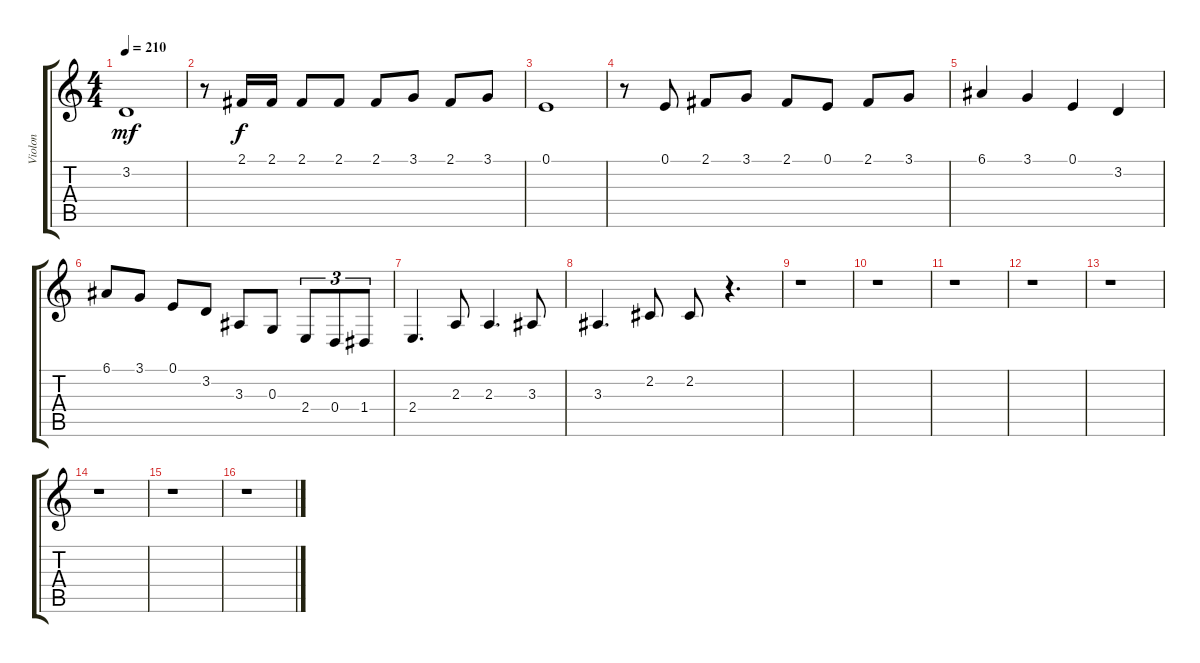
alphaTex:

\track ("Violon" "Violon") {instrument violin}
\staff {score tabs}
\tuning (E4 B3 G3 D3 A2 E2) {hide}
\ts (4 4)
\tempo 210
\clef g2
\ks c
3.2.1{dy mf} |
r.8 2.1.16{dy f} 2.1.16 2.1.8 2.1.8 2.1.8 3.1.8 2.1.8 3.1.8 |
0.1.1 |
r.8 0.1.8 2.1.8 3.1.8 2.1.8 0.1.8 2.1.8 3.1.8 |
6.1.4 3.1.4 0.1.4 3.2.4 |
6.1.8 3.1.8 0.1.8 3.2.8 3.3.8 0.3.8 2.4.8{tu (3 2)} 0.4.8{tu (3 2)} 1.4.8{tu (3 2)} |
2.4.4{d} 2.3.8 2.3.4{d} 3.3.8 |
3.3.4{d} 2.2.8 2.2.8 r.4{d} |
r.1 |
r.1 |
r.1 |
r.1 |
r.1 |
r.1 |
r.1 |
r.1
